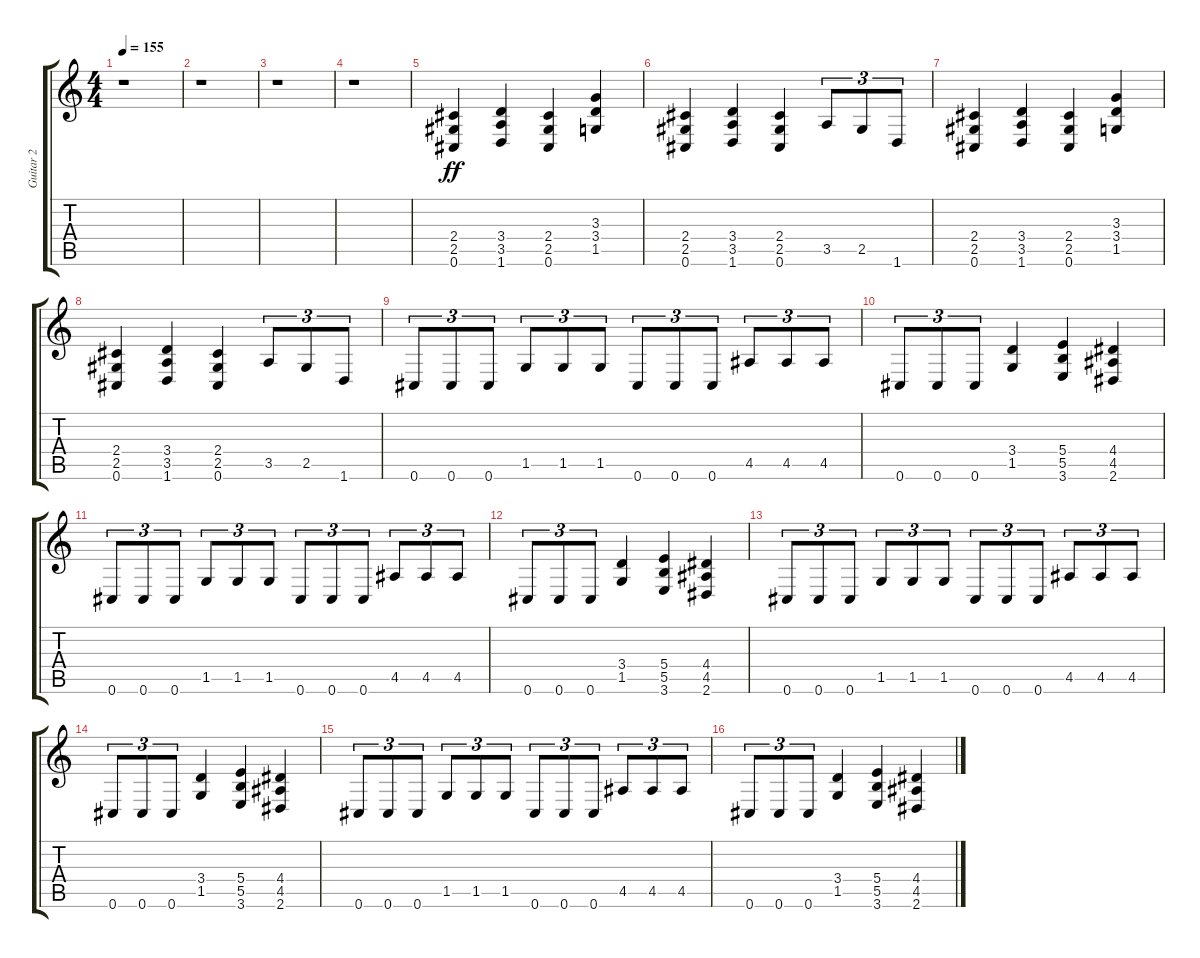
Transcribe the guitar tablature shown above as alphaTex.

\track ("Guitar 2" "Guitar 2") {instrument distortionguitar}
\staff {score tabs}
\tuning (Db4 Ab3 E3 B2 Gb2 Db2) {hide}
\ts (4 4)
\tempo 155
\clef g2
\ks c
r.1{dy ff instrument distortionguitar} |
r.1 |
r.1 |
r.1 |
(2.4 2.5 0.6).4 (3.4 3.5 1.6).4 (2.4 2.5 0.6).4 (3.3 3.4 1.5).4 |
(2.4 2.5 0.6).4 (3.4 3.5 1.6).4 (2.4 2.5 0.6).4 3.5.8{tu (3 2)} 2.5.8{tu (3 2)} 1.6.8{tu (3 2)} |
(2.4 2.5 0.6).4 (3.4 3.5 1.6).4 (2.4 2.5 0.6).4 (3.3 3.4 1.5).4 |
(2.4 2.5 0.6).4 (3.4 3.5 1.6).4 (2.4 2.5 0.6).4 3.5.8{tu (3 2)} 2.5.8{tu (3 2)} 1.6.8{tu (3 2)} |
0.6.8{tu (3 2)} 0.6.8{tu (3 2)} 0.6.8{tu (3 2)} 1.5.8{tu (3 2)} 1.5.8{tu (3 2)} 1.5.8{tu (3 2)} 0.6.8{tu (3 2)} 0.6.8{tu (3 2)} 0.6.8{tu (3 2)} 4.5.8{tu (3 2)} 4.5.8{tu (3 2)} 4.5.8{tu (3 2)} |
0.6.8{tu (3 2)} 0.6.8{tu (3 2)} 0.6.8{tu (3 2)} (3.4 1.5).4 (5.4 5.5 3.6).4 (4.4 4.5 2.6).4 |
0.6.8{tu (3 2)} 0.6.8{tu (3 2)} 0.6.8{tu (3 2)} 1.5.8{tu (3 2)} 1.5.8{tu (3 2)} 1.5.8{tu (3 2)} 0.6.8{tu (3 2)} 0.6.8{tu (3 2)} 0.6.8{tu (3 2)} 4.5.8{tu (3 2)} 4.5.8{tu (3 2)} 4.5.8{tu (3 2)} |
0.6.8{tu (3 2)} 0.6.8{tu (3 2)} 0.6.8{tu (3 2)} (3.4 1.5).4 (5.4 5.5 3.6).4 (4.4 4.5 2.6).4 |
0.6.8{tu (3 2)} 0.6.8{tu (3 2)} 0.6.8{tu (3 2)} 1.5.8{tu (3 2)} 1.5.8{tu (3 2)} 1.5.8{tu (3 2)} 0.6.8{tu (3 2)} 0.6.8{tu (3 2)} 0.6.8{tu (3 2)} 4.5.8{tu (3 2)} 4.5.8{tu (3 2)} 4.5.8{tu (3 2)} |
0.6.8{tu (3 2)} 0.6.8{tu (3 2)} 0.6.8{tu (3 2)} (3.4 1.5).4 (5.4 5.5 3.6).4 (4.4 4.5 2.6).4 |
0.6.8{tu (3 2)} 0.6.8{tu (3 2)} 0.6.8{tu (3 2)} 1.5.8{tu (3 2)} 1.5.8{tu (3 2)} 1.5.8{tu (3 2)} 0.6.8{tu (3 2)} 0.6.8{tu (3 2)} 0.6.8{tu (3 2)} 4.5.8{tu (3 2)} 4.5.8{tu (3 2)} 4.5.8{tu (3 2)} |
0.6.8{tu (3 2)} 0.6.8{tu (3 2)} 0.6.8{tu (3 2)} (3.4 1.5).4 (5.4 5.5 3.6).4 (4.4 4.5 2.6).4
